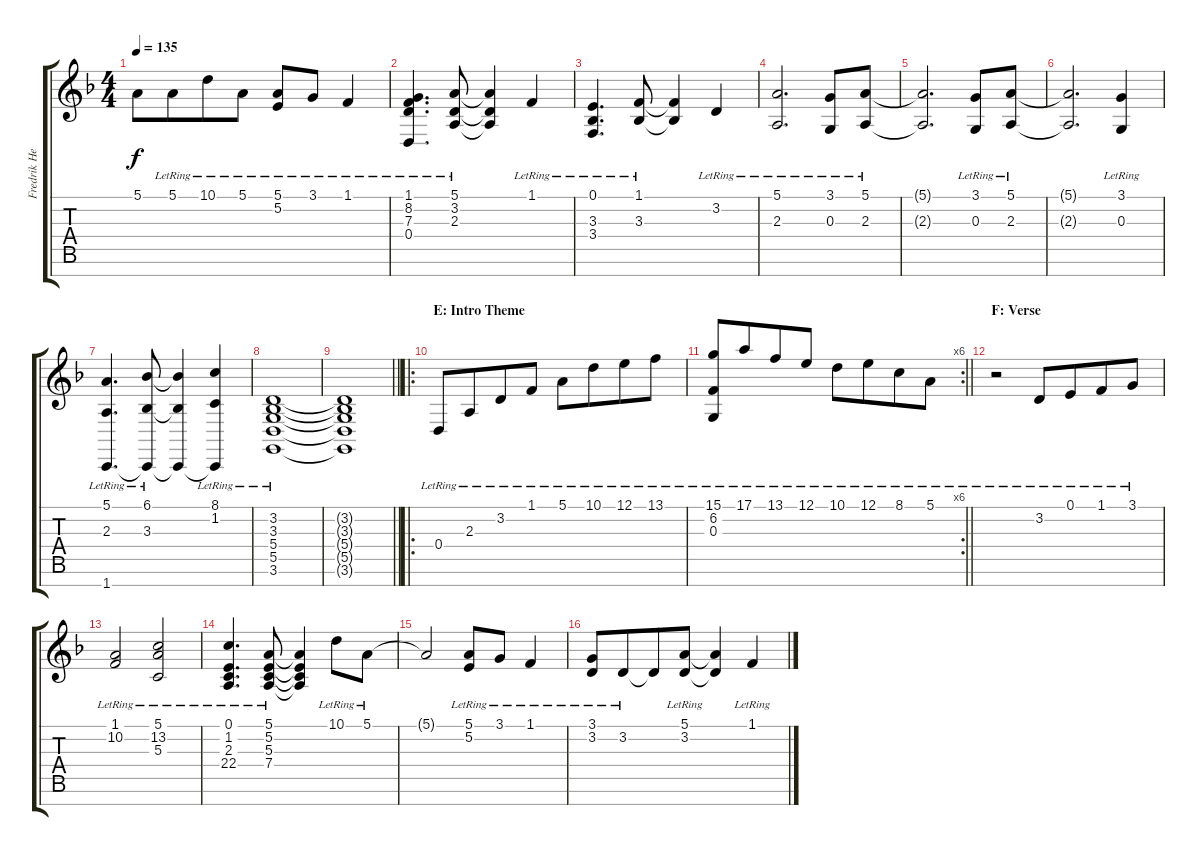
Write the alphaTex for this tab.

\track ("Fredrik Hermanson" "Fredrik He") {instrument acousticgrandpiano}
\staff {score tabs}
\tuning (E4 B3 G3 D3 A2 E2 B1) {hide}
\ts (4 4)
\tempo 135
\clef g2
\ks dminor
5.1{t}.8{dy f} 5.1{lr}.8{beam merge} 10.1{lr}.8 5.1{lr}.8 (5.1{lr} 5.2{lr}).8 3.1{lr}.8 1.1{lr}.4 |
(1.1{lr} 8.2{lr} 7.3{lr} 0.4{lr}).4{d} (5.1{lr} 3.2{lr} 2.3{lr}).8 (5.1{t} 3.2{t} 2.3{t}).4 1.1{lr}.4 |
(0.1{lr} 3.3{lr} 3.4{lr}).4{d} (1.1{lr} 3.3{lr}).8 (1.1{t} 3.3{t}).4 3.2{lr}.4 |
(5.1{lr} 2.3{lr}).2{d} (3.1{lr} 0.3{lr}).8 (5.1{lr} 2.3{lr}).8 |
(5.1{t} 2.3{t}).2{d} (3.1{lr} 0.3{lr}).8 (5.1{lr} 2.3{lr}).8 |
(5.1{t} 2.3{t}).2{d} (3.1{lr} 0.3{lr}).4 |
(5.1{lr} 2.3{lr} 1.7{lr}).4{d} (6.1{lr} 3.3{lr} 1.7{t}).8 (6.1{t} 3.3{t} 1.7{t}).4 (8.1{lr} 1.2{lr} 1.7{t}).4 |
(3.2{lr} 3.3{lr} 5.4{lr} 5.5{lr} 3.6{lr}).1 |
\barLineRight lightlight
(3.2{t} 3.3{t} 5.4{t} 5.5{t} 3.6{t}).1 |
\ro
\section ("" "E: Intro Theme")
0.4{lr}.8 2.3{lr}.8{beam merge} 3.2{lr}.8 1.1{lr}.8 5.1{lr}.8 10.1{lr}.8{beam merge} 12.1{lr}.8 13.1{lr}.8 |
\rc 6
\barLineRight lightlight
(15.1{lr} 6.2{lr} 0.3{lr}).8 17.1{lr}.8{beam merge} 13.1{lr}.8 12.1{lr}.8 10.1{lr}.8 12.1{lr}.8{beam merge} 8.1{lr}.8 5.1{lr}.8 |
\section ("" "F: Verse")
r.2 3.2{lr}.8 0.1{lr}.8{beam merge} 1.1{lr}.8 3.1{lr}.8 |
(1.1{lr} 10.2{lr}).2 (5.1{lr} 13.2{lr} 5.3{lr}).2 |
(0.1{lr} 1.2{lr} 2.3{lr} 22.4{lr}).4{d} (5.1{lr} 5.2{lr} 5.3{lr} 7.4{lr}).8 (5.1{t} 5.2{t} 5.3{t} 7.4{t}).4 10.1{lr}.8 5.1{lr}.8 |
5.1{t}.2 (5.1{lr} 5.2{lr}).8 3.1{lr}.8 1.1{lr}.4 |
(3.1{lr} 3.2{lr}).8 3.2{lr}.8{beam merge} 3.2{t}.8 (5.1{lr} 3.2{lr}).8 (5.1{t} 3.2{t}).4 1.1{lr}.4
